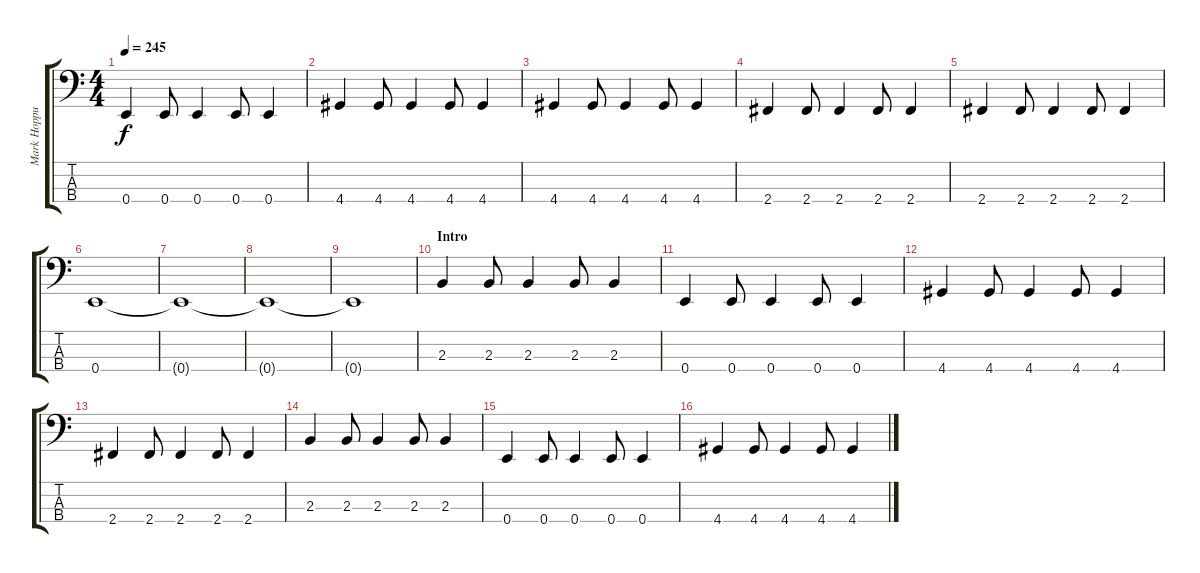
\track ("Mark Hoppus - Bajo" "Mark Hoppu") {instrument electricbasspick}
\staff {score tabs}
\tuning (G2 D2 A1 E1) {hide}
\ts (4 4)
\tempo 245
\clef f4
\ks c
0.4.4{dy f} 0.4.8 0.4.4 0.4.8 0.4.4 |
4.4.4 4.4.8 4.4.4 4.4.8 4.4.4 |
4.4.4 4.4.8 4.4.4 4.4.8 4.4.4 |
2.4.4 2.4.8 2.4.4 2.4.8 2.4.4 |
2.4.4 2.4.8 2.4.4 2.4.8 2.4.4 |
0.4.1 |
0.4{t}.1 |
0.4{t}.1 |
0.4{t}.1 |
\section ("" "Intro")
2.3.4 2.3.8 2.3.4 2.3.8 2.3.4 |
0.4.4 0.4.8 0.4.4 0.4.8 0.4.4 |
4.4.4 4.4.8 4.4.4 4.4.8 4.4.4 |
2.4.4 2.4.8 2.4.4 2.4.8 2.4.4 |
2.3.4 2.3.8 2.3.4 2.3.8 2.3.4 |
0.4.4 0.4.8 0.4.4 0.4.8 0.4.4 |
4.4.4 4.4.8 4.4.4 4.4.8 4.4.4
